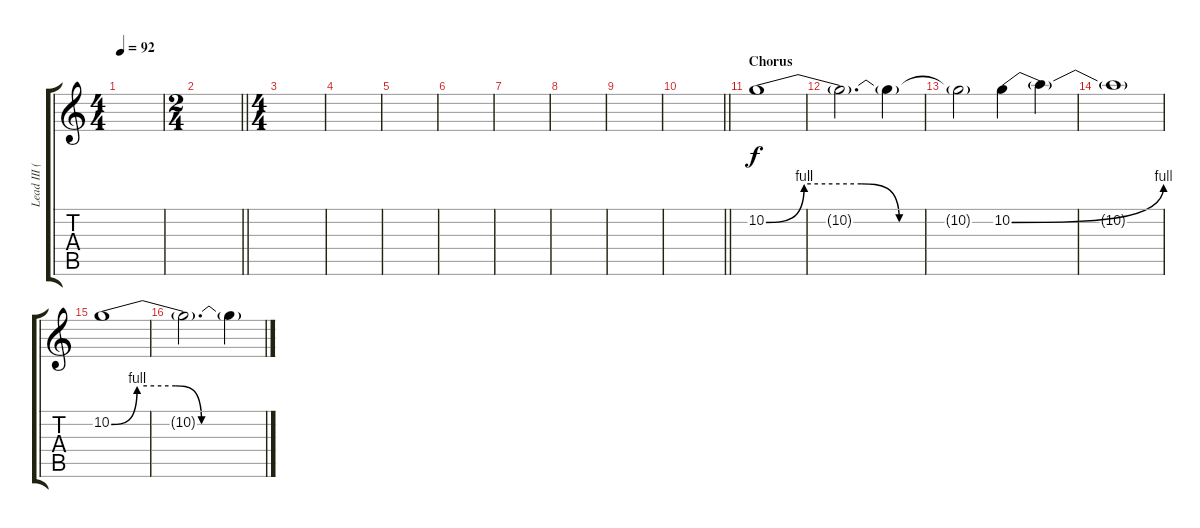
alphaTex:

\track ("Lead III (Background)" "Lead III (") {instrument distortionguitar}
\staff {score tabs}
\tuning (D4 A3 F3 C3 G2 D2) {hide}
\ts (4 4)
\tempo 92
\clef g2
\ks c
|
\ts (2 4)
\barLineRight lightlight
|
\ts (4 4)
\section ("" "")
|
|
|
|
|
|
|
\barLineRight lightlight
|
\section ("" "Chorus")
10.2{be (custom 0 0 10 4 25 4 35 0 60 0)}.1 |
10.2{t}.2{d} 10.2{t}.4 |
10.2{t}.2 10.2{be (bend 0 0 60 4)}.4 10.2{t}.4 |
10.2{t}.1 |
10.2{be (custom 0 0 10 4 25 4 35 0 60 0)}.1 |
10.2{t}.2{d} 10.2{t}.4
